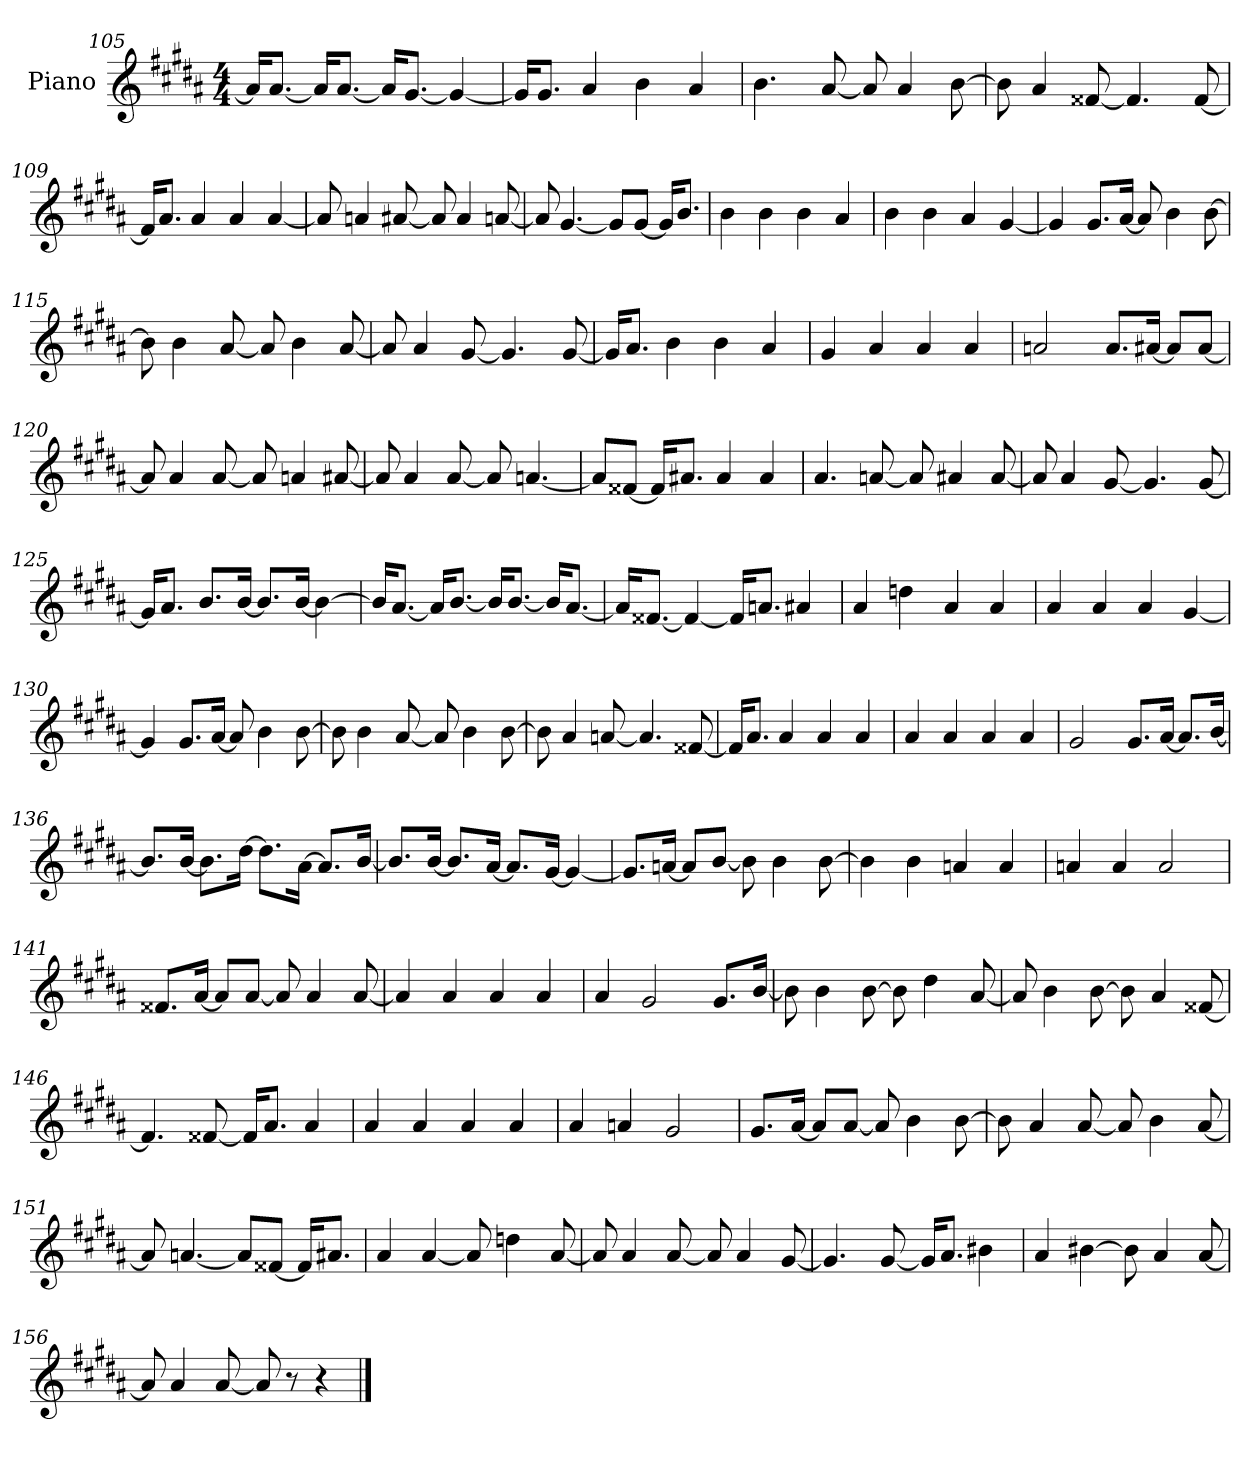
**kern
*part1
*staff1
*I"Piano
*I'Pno.
*clefG2
*k[f#c#g#d#a#]
*M4/4
=105
16a#/KL]
[8.a#/J
16a#/KL]
[8.a#/J
16a#/KL]
[8.g#/J
4g#/_
=106
16g#/KL]
8.g#/J
4a#/
4b\
4a#/
!!LO:PB:g=z
=107
4.b\
[8a#/
8a#/]
4a#/
[8b\
=108
8b\]
4a#/
[8f##X/
4.f##/]
[8f##/
=109
16f##/KL]
8.a#/J
4a#/
4a#/
[4a#/
=110
8a#/]
4an/
[8a#X/
8a#/]
4a#/
[8an/
=111
8a/]
[4.g#/
8g#/L]
[8g#/J
16g#/KL]
8.b/J
=112
4b\
4b\
4b\
4a#/
!!LO:LB:g=z
=113
4b\
4b\
4a#/
[4g#/
=114
4g#/]
8.g#/L
[16a#/Jk
8a#/]
4b\
[8b\
=115
8b\]
4b\
[8a#/
8a#/]
4b\
[8a#/
=116
8a#/]
4a#/
[8g#/
4.g#/]
[8g#/
=117
16g#/KL]
8.a#/J
4b\
4b\
4a#/
=118
4g#/
4a#/
4a#/
4a#/
=119
2an/
8.a/L
[16a#X/Jk
8a#/L]
[8a#/J
!!LO:LB:g=z
=120
8a#/]
4a#/
[8a#/
8a#/]
4an/
[8a#X/
=121
8a#/]
4a#/
[8a#/
8a#/]
[4.an/
=122
8a/L]
[8f##X/J
16f##/KL]
8.a#X/J
4a#/
4a#/
=123
4.a#/
[8an/
8a/]
4a#X/
[8a#/
=124
8a#/]
4a#/
[8g#/
4.g#/]
[8g#/
!!LO:LB:g=z
=125
16g#/KL]
8.a#/J
8.b/L
[16b/Jk
8.b/L]
[16b/Jk
4b\_
=126
16b/KL]
[8.a#/J
16a#/KL]
[8.b/J
16b/KL]
[8.b/J
16b/KL]
[8.a#/J
=127
16a#/KL]
[8.f##X/J
4f##/_
16f##/KL]
8.an/J
4a#X/
=128
4a#/
4ddn\
4a#/
4a#/
=129
4a#/
4a#/
4a#/
[4g#/
!!LO:LB:g=z
=130
4g#/]
8.g#/L
[16a#/Jk
8a#/]
4b\
[8b\
=131
8b\]
4b\
[8a#/
8a#/]
4b\
[8b\
=132
8b\]
4a#/
[8an/
4.a/]
[8f##X/
=133
16f##/KL]
8.a#/J
4a#/
4a#/
4a#/
=134
4a#/
4a#/
4a#/
4a#/
=135
2g#/
8.g#/L
[16a#/Jk
8.a#/L]
[16b/Jk
!!LO:LB:g=z
=136
8.b/L]
[16b/Jk
8.b\L]
[16dd#\Jk
8.dd#\L]
[16a#\Jk
8.a#/L]
[16b/Jk
=137
8.b/L]
[16b/Jk
8.b/L]
[16a#/Jk
8.a#/L]
[16g#/Jk
4g#/_
=138
8.g#/L]
[16an/Jk
8a/L]
[8b/J
8b\]
4b\
[8b\
=139
4b\]
4b\
4an/
4a/
=140
4an/
4a/
2a/
!!LO:LB:g=z
=141
8.f##X/L
[16a#/Jk
8a#/L]
[8a#/J
8a#/]
4a#/
[8a#/
=142
4a#/]
4a#/
4a#/
4a#/
=143
4a#/
2g#/
8.g#/L
[16b/Jk
=144
8b\]
4b\
[8b\
8b\]
4dd#\
[8a#/
=145
8a#/]
4b\
[8b\
8b\]
4a#/
[8f##X/
=146
4.f##/]
[8f##X/
16f##/KL]
8.a#/J
4a#/
!!LO:LB:g=z
=147
4a#/
4a#/
4a#/
4a#/
=148
4a#/
4an/
2g#/
=149
8.g#/L
[16a#/Jk
8a#/L]
[8a#/J
8a#/]
4b\
[8b\
=150
8b\]
4a#/
[8a#/
8a#/]
4b\
[8a#/
=151
8a#/]
[4.an/
8a/L]
[8f##X/J
16f##/KL]
8.a#X/J
=152
4a#/
[4a#/
8a#/]
4ddn\
[8a#/
!!LO:LB:g=z
=153
8a#/]
4a#/
[8a#/
8a#/]
4a#/
[8g#/
=154
4.g#/]
[8g#/
16g#/KL]
8.a#/J
4b#X\
=155
4a#/
[4b#X\
8b#\]
4a#/
[8a#/
=156
8a#/]
4a#/
[8a#/
8a#/]
8r
4r
==
*-
